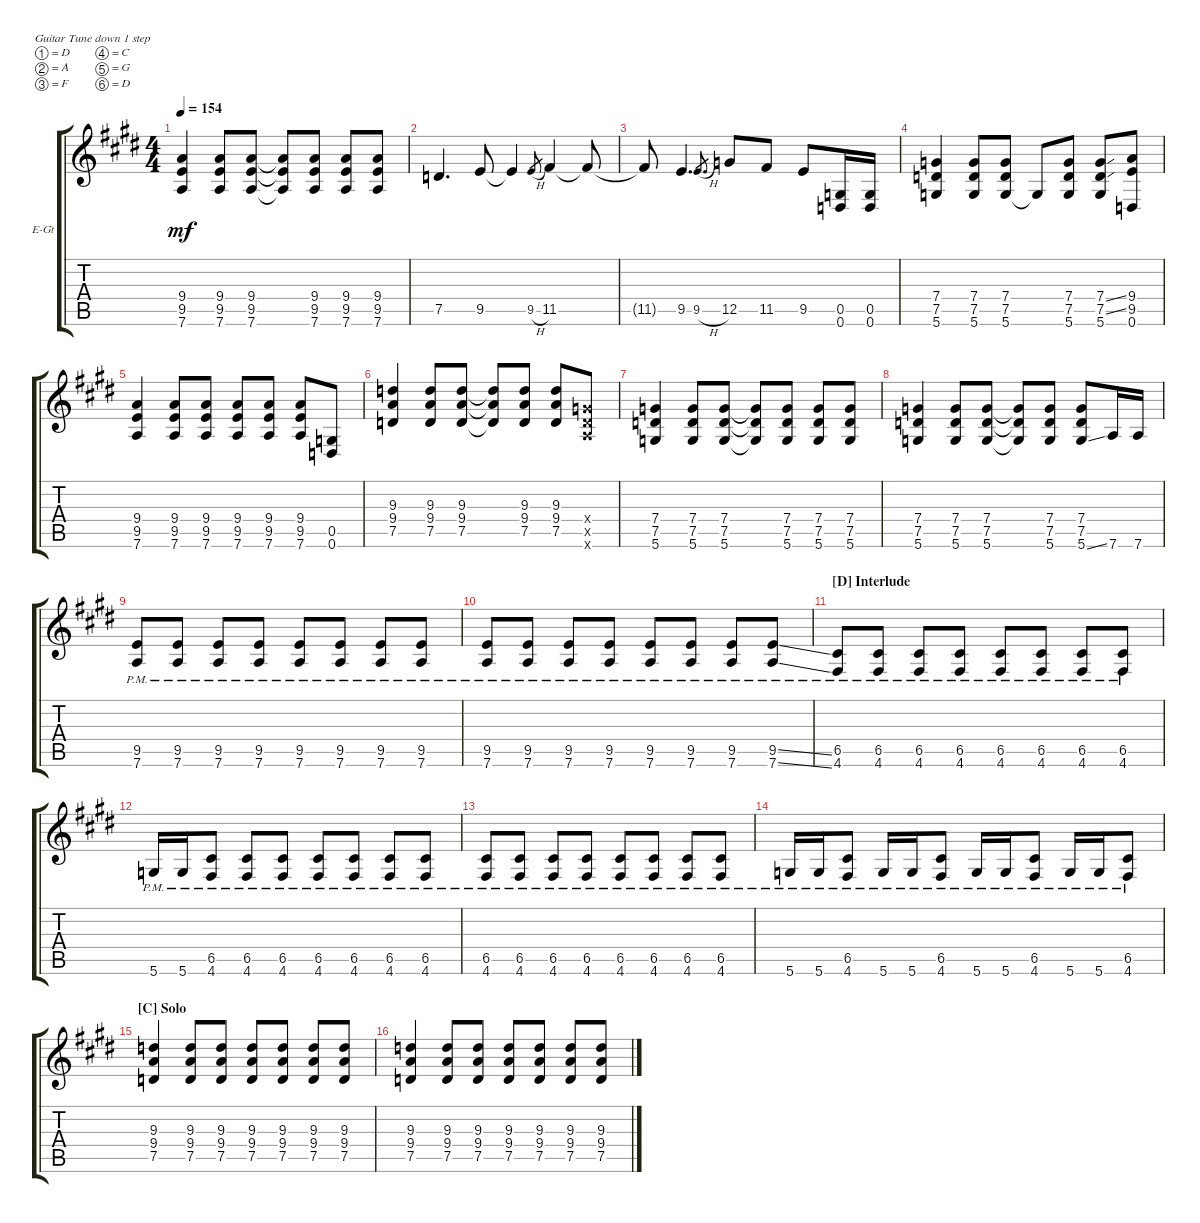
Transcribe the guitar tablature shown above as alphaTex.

\defaultSystemsLayout 4
\bracketExtendMode groupsimilarinstruments
\firstSystemTrackNameOrientation horizontal
\otherSystemsTrackNameOrientation horizontal
\track ("Michael Poulsen" "E-Gt") {instrument distortionguitar}
\staff {score tabs}
\tuning (D4 A3 F3 C3 G2 D2)
\ts (4 4)
\tempo 154
\clef g2
\ks e
(7.6 9.5 9.4).4{dy mf} (9.4 9.5 7.6).8 (9.4 9.5 7.6).8 (7.6{t} 9.5{t} 9.4{t}).8 (9.4 9.5 7.6).8 (9.4 9.5 7.6).8 (9.4 9.5 7.6).8 |
7.5.4{d} 9.5.8 9.5{t}.4 9.5{h}.8{gr} 11.5.4 11.5{t}.8 |
11.5{t}.8 9.5.4{d} 9.5{h}.8{d gr} 12.5.8 11.5.8 9.5.8 (0.5 0.6).16 (0.5 0.6).16 |
(5.6 7.5 7.4).4 (5.6 7.5 7.4).8 (5.6 7.4 7.5).8 5.6{t}.8 (5.6 7.5 7.4).8 (5.6 7.4{ss} 7.5{ss}).8 (0.6 9.5 9.4).8 |
(9.4 9.5 7.6).4 (7.6 9.5 9.4).8 (7.6 9.5 9.4).8 (7.6 9.5 9.4).8 (7.6 9.5 9.4).8 (7.6 9.5 9.4).8 (0.6 0.5).8 |
(7.5 9.4 9.3).4 (9.3 9.4 7.5).8 (7.5 9.4 9.3).8 (9.3{t} 9.4{t} 7.5{t}).8 (7.5 9.3 9.4).8 (7.5 9.4 9.3).8 (7.4{x} 7.5{x} 7.6{x}).8 |
(5.6 7.5 7.4).4 (5.6 7.4 7.5).8 (5.6 7.4 7.5).8 (5.6{t} 7.5{t} 7.4{t}).8 (7.4 7.5 5.6).8 (7.4 7.5 5.6).8 (7.4 7.5 5.6).8 |
(5.6 7.5 7.4).4 (7.4 7.5 5.6).8 (7.4 7.5 5.6).8 (5.6{t} 7.5{t} 7.4{t}).8 (7.4 7.5 5.6).8 (5.6{ss} 7.5 7.4).8 7.6.16 7.6.16 |
(7.6{pm} 9.5{pm}).8 (7.6{pm} 9.5{pm}).8 (7.6{pm} 9.5{pm}).8 (7.6{pm} 9.5{pm}).8 (7.6{pm} 9.5{pm}).8 (7.6{pm} 9.5{pm}).8 (7.6{pm} 9.5{pm}).8 (7.6{pm} 9.5{pm}).8 |
(7.6{pm} 9.5{pm}).8 (7.6{pm} 9.5{pm}).8 (7.6{pm} 9.5{pm}).8 (7.6{pm} 9.5{pm}).8 (7.6{pm} 9.5{pm}).8 (7.6{pm} 9.5{pm}).8 (7.6{pm} 9.5{pm}).8 (7.6{ss pm} 9.5{ss pm}).8 |
\section ("D" "Interlude")
(6.5{pm} 4.6{pm}).8 (4.6{pm} 6.5{pm}).8 (4.6{pm} 6.5{pm}).8 (4.6{pm} 6.5{pm}).8 (4.6{pm} 6.5{pm}).8 (4.6{pm} 6.5{pm}).8 (4.6{pm} 6.5{pm}).8 (4.6{pm} 6.5{pm}).8 |
5.6{pm}.16 5.6{pm}.16 (4.6{pm} 6.5{pm}).8 (4.6{pm} 6.5{pm}).8 (4.6{pm} 6.5{pm}).8 (4.6{pm} 6.5{pm}).8 (4.6{pm} 6.5{pm}).8 (4.6{pm} 6.5{pm}).8 (4.6{pm} 6.5{pm}).8 |
(4.6{pm} 6.5{pm}).8 (4.6{pm} 6.5{pm}).8 (4.6{pm} 6.5{pm}).8 (4.6{pm} 6.5{pm}).8 (4.6{pm} 6.5{pm}).8 (4.6{pm} 6.5{pm}).8 (4.6{pm} 6.5{pm}).8 (4.6{pm} 6.5{pm}).8 |
5.6{pm}.16 5.6{pm}.16 (4.6{pm} 6.5{pm}).8 5.6{pm}.16 5.6{pm}.16 (4.6{pm} 6.5{pm}).8 5.6{pm}.16 5.6{pm}.16 (4.6{pm} 6.5{pm}).8 5.6{pm}.16 5.6{pm}.16 (4.6{pm} 6.5{pm}).8 |
\section ("C" "Solo")
(7.5 9.4 9.3).4 (9.3 9.4 7.5).8 (9.3 9.4 7.5).8 (9.3 9.4 7.5).8 (9.3 9.4 7.5).8 (9.3 9.4 7.5).8 (9.3 9.4 7.5).8 |
(7.5 9.4 9.3).4 (9.3 9.4 7.5).8 (9.3 9.4 7.5).8 (9.3 9.4 7.5).8 (9.3 9.4 7.5).8 (9.3 9.4 7.5).8 (9.3 9.4 7.5).8
